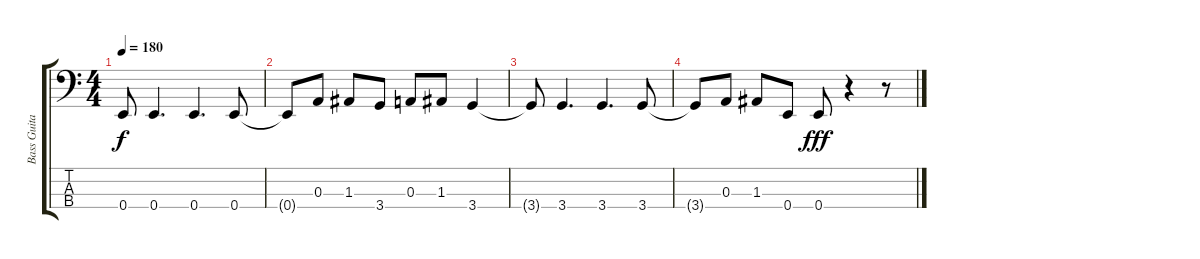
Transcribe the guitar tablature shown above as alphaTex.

\track ("Bass Guitar - Jason" "Bass Guita") {instrument electricbasspick}
\staff {score tabs}
\tuning (G2 D2 A1 E1) {hide}
\ts (4 4)
\tempo 180
\clef f4
\ks c
0.4{t}.8{dy f} 0.4.4{d} 0.4.4{d} 0.4.8 |
0.4{t}.8 0.3.8 1.3.8 3.4.8 0.3.8 1.3.8 3.4.4 |
3.4{t}.8 3.4.4{d} 3.4.4{d} 3.4.8 |
3.4{t}.8 0.3.8 1.3.8 0.4.8 0.4.8{dy fff} r.4 r.8
